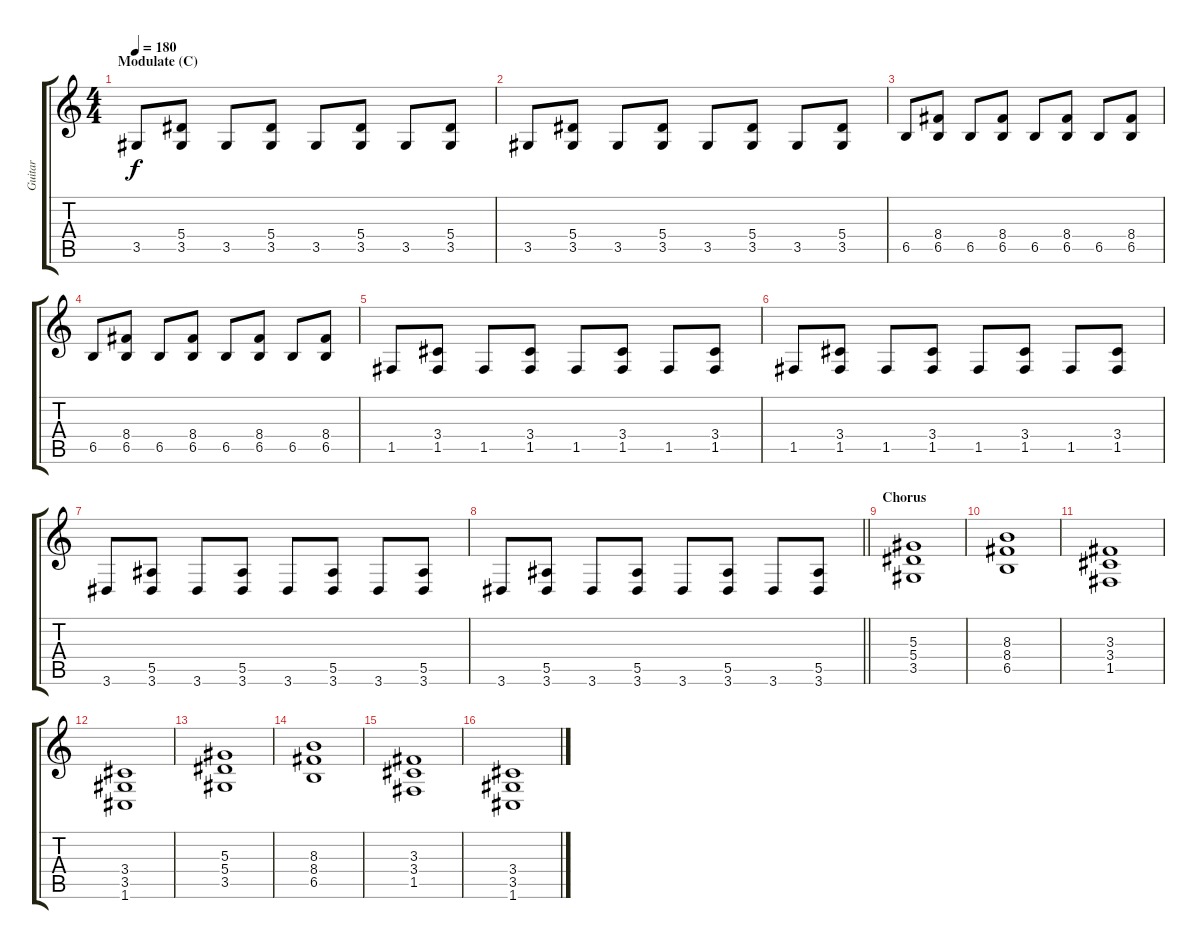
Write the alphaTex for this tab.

\track ("Guitar" "Guitar") {instrument distortionguitar}
\staff {score tabs}
\tuning (C4 G3 Eb3 Bb2 F2 C2) {hide}
\ts (4 4)
\section ("" "Modulate (C)")
\tempo 180
\clef g2
\ks c
3.5.8{dy f} (5.4 3.5).8 3.5.8 (5.4 3.5).8 3.5.8 (5.4 3.5).8 3.5.8 (5.4 3.5).8 |
3.5.8 (5.4 3.5).8 3.5.8 (5.4 3.5).8 3.5.8 (5.4 3.5).8 3.5.8 (5.4 3.5).8 |
6.5.8 (8.4 6.5).8 6.5.8 (8.4 6.5).8 6.5.8 (8.4 6.5).8 6.5.8 (8.4 6.5).8 |
6.5.8 (8.4 6.5).8 6.5.8 (8.4 6.5).8 6.5.8 (8.4 6.5).8 6.5.8 (8.4 6.5).8 |
1.5.8 (3.4 1.5).8 1.5.8 (3.4 1.5).8 1.5.8 (3.4 1.5).8 1.5.8 (3.4 1.5).8 |
1.5.8 (3.4 1.5).8 1.5.8 (3.4 1.5).8 1.5.8 (3.4 1.5).8 1.5.8 (3.4 1.5).8 |
3.6.8 (5.5 3.6).8 3.6.8 (5.5 3.6).8 3.6.8 (5.5 3.6).8 3.6.8 (5.5 3.6).8 |
\barLineRight lightlight
3.6.8 (5.5 3.6).8 3.6.8 (5.5 3.6).8 3.6.8 (5.5 3.6).8 3.6.8 (5.5 3.6).8 |
\section ("" "Chorus")
(5.3 5.4 3.5).1 |
(8.3 8.4 6.5).1 |
(3.3 3.4 1.5).1 |
(3.4 3.5 1.6).1 |
(5.3 5.4 3.5).1 |
(8.3 8.4 6.5).1 |
(3.3 3.4 1.5).1 |
(3.4 3.5 1.6).1
